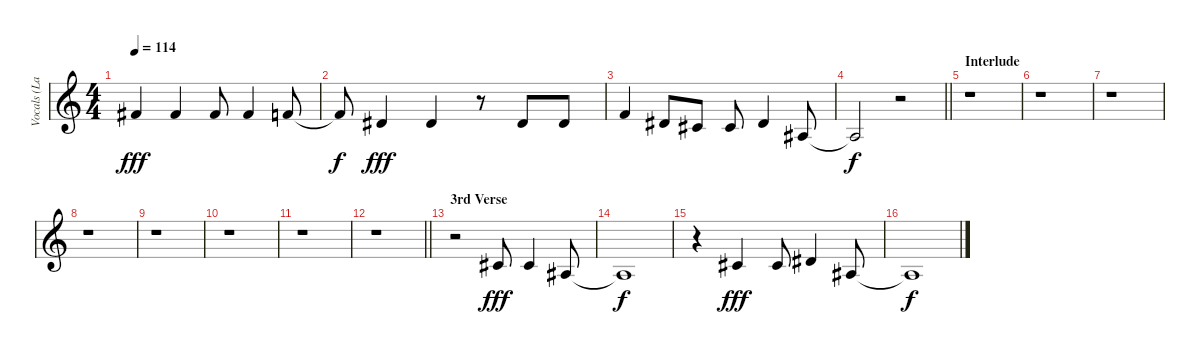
\track ("Vocals (Layne)" "Vocals (La") {instrument oboe}
\staff {score}
\tuning (Eb4 Bb3 Gb3 Db3 Ab2 Eb2) {hide}
\ts (4 4)
\tempo 114
\clef g2
\ks c
3.1.4{dy fff} 3.1.4 3.1.8 3.1.4 2.1.8 |
2.1{t}.8{dy f} 0.1.4{dy fff} 0.1.4 r.8 0.1.8 0.1.8 |
2.1.4 0.1.8 3.2.8 3.2.8 0.1.4 0.2.8 |
\barLineRight lightlight
0.2{t}.2{dy f} r.2 |
\section ("" "Interlude")
r.1 |
r.1 |
r.1 |
r.1 |
r.1 |
r.1 |
r.1 |
\barLineRight lightlight
r.1 |
\section ("" "3rd Verse")
r.2 3.2.8{dy fff} 3.2.4 0.2.8 |
0.2{t}.1{dy f} |
r.4 3.2.4{dy fff} 3.2.8 0.1.4 0.2.8 |
0.2{t}.1{dy f}
